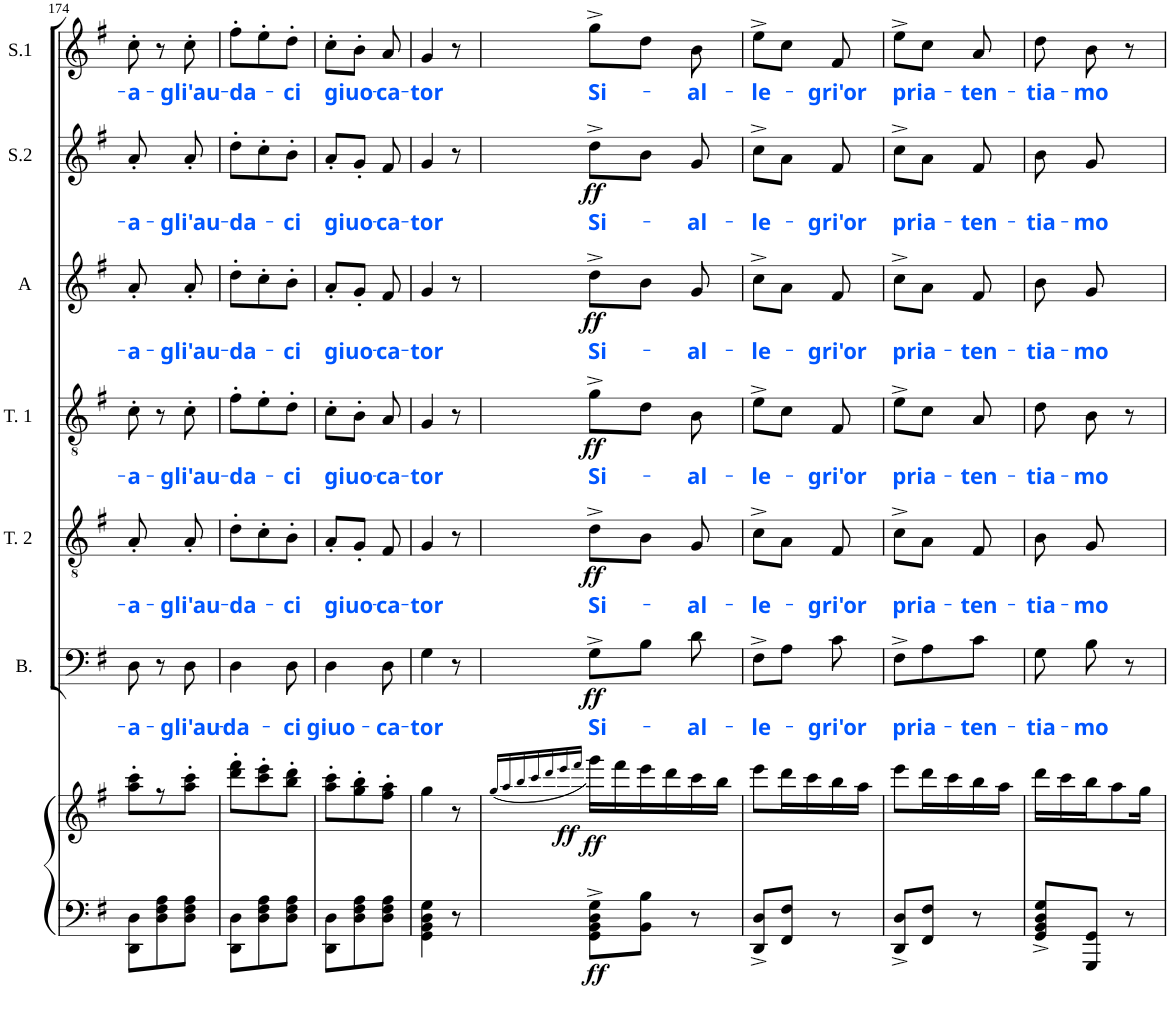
**kern	**dynam	**kern	**dynam	**kern	**text	**dynam	**kern	**text	**dynam	**kern	**text	**dynam	**kern	**text	**dynam	**kern	**text	**dynam	**kern	**text
*part8	*part8	*part7	*part7	*part6	*part6	*part6	*part5	*part5	*part5	*part4	*part4	*part4	*part3	*part3	*part3	*part2	*part2	*part2	*part1	*part1
*staff8	*staff8	*staff7	*staff7	*staff6	*staff6	*staff6	*staff5	*staff5	*staff5	*staff4	*staff4	*staff4	*staff3	*staff3	*staff3	*staff2	*staff2	*staff2	*staff1	*staff1
*	*	*	*	*I"Bass	*	*	*I"Tenor 2	*	*	*I"Tenor 1	*	*	*I"Alto	*	*	*I"Soprano 2	*	*	*I"Soprano 1	*
*	*	*	*	*I'B.	*	*	*I'T. 2	*	*	*I'T. 1	*	*	*I'A	*	*	*I'S.2	*	*	*I'S.1	*
!!LO:PB:g=z
*clefF4	*	*clefG2	*	*clefF4	*	*	*clefGv2	*	*	*clefGv2	*	*	*clefG2	*	*	*clefG2	*	*	*clefG2	*
*k[f#]	*	*k[f#]	*	*k[f#]	*	*	*k[f#]	*	*	*k[f#]	*	*	*k[f#]	*	*	*k[f#]	*	*	*k[f#]	*
*G:	*	*G:	*	*G:	*	*	*G:	*	*	*G:	*	*	*G:	*	*	*G:	*	*	*G:	*
*M3/8	*	*M3/8	*	*M3/8	*	*	*M3/8	*	*	*M3/8	*	*	*M3/8	*	*	*M3/8	*	*	*M3/8	*
=174	=174	=174	=174	=174	=174	=174	=174	=174	=174	=174	=174	=174	=174	=174	=174	=174	=174	=174	=174	=174
!	!	!	!	!	!LO:LY:b:color=#0055FF	!	!	!LO:LY:b:color=#0055FF	!	!	!LO:LY:b:color=#0055FF	!	!	!LO:LY:b:color=#0055FF	!	!	!LO:LY:b:color=#0055FF	!	!	!LO:LY:b:color=#0055FF
8DD\ 8D\L	.	8aa\' 8ccc\'L	.	8D\	-a-	.	8A'/	-a-	.	8c'\	-a-	.	8a'/	-a-	.	8a'/	-a-	.	8cc'\	-a-
8D\ 8F#\ 8A\	.	8r	.	8r	.	.	8ryy	.	.	8r	.	.	8ryy	.	.	8ryy	.	.	8r	.
!	!	!	!	!	!LO:LY:b:color=#0055FF	!	!	!LO:LY:b:color=#0055FF	!	!	!LO:LY:b:color=#0055FF	!	!	!LO:LY:b:color=#0055FF	!	!	!LO:LY:b:color=#0055FF	!	!	!LO:LY:b:color=#0055FF
8D\ 8F#\ 8A\J	.	8aa\' 8ccc\'J	.	8D\	-gli'au-	.	8A'/	-gli'au-	.	8c'\	-gli'au-	.	8a'/	-gli'au-	.	8a'/	-gli'au-	.	8cc'\	-gli'au-
=175	=175	=175	=175	=175	=175	=175	=175	=175	=175	=175	=175	=175	=175	=175	=175	=175	=175	=175	=175	=175
!	!	!	!	!	!LO:LY:b:color=#0055FF	!	!	!LO:LY:b:color=#0055FF	!	!	!LO:LY:b:color=#0055FF	!	!	!LO:LY:b:color=#0055FF	!	!	!LO:LY:b:color=#0055FF	!	!	!LO:LY:b:color=#0055FF
8DD\ 8D\L	.	8ddd\' 8fff#\'L	.	4D\	-da-	.	8d'\L	-da-	.	8f#'\L	-da-	.	8dd'\L	-da-	.	8dd'\L	-da-	.	8ff#'\L	-da-
8D\ 8F#\ 8A\	.	8ccc\' 8eee\'	.	.	.	.	8c'\	.	.	8e'\	.	.	8cc'\	.	.	8cc'\	.	.	8ee'\	.
!	!	!	!	!	!LO:LY:b:color=#0055FF	!	!	!LO:LY:b:color=#0055FF	!	!	!LO:LY:b:color=#0055FF	!	!	!LO:LY:b:color=#0055FF	!	!	!LO:LY:b:color=#0055FF	!	!	!LO:LY:b:color=#0055FF
8D\ 8F#\ 8A\J	.	8bb\' 8ddd\'J	.	8D\	-ci	.	8B'\J	-ci	.	8d'\J	-ci	.	8b'\J	-ci	.	8b'\J	-ci	.	8dd'\J	-ci
=176	=176	=176	=176	=176	=176	=176	=176	=176	=176	=176	=176	=176	=176	=176	=176	=176	=176	=176	=176	=176
!	!	!	!	!	!LO:LY:b:color=#0055FF	!	!	!LO:LY:b:color=#0055FF	!	!	!LO:LY:b:color=#0055FF	!	!	!LO:LY:b:color=#0055FF	!	!	!LO:LY:b:color=#0055FF	!	!	!LO:LY:b:color=#0055FF
8DD\ 8D\L	.	8aa\' 8ccc\'L	.	4D\	giuo-	.	8A'/L	giuo-	.	8c'\L	giuo-	.	8a'/L	giuo-	.	8a'/L	giuo-	.	8cc'\L	giuo-
8D\ 8F#\ 8A\	.	8gg\' 8bb\'	.	.	.	.	8G'/J	.	.	8B'\J	.	.	8g'/J	.	.	8g'/J	.	.	8b'\J	.
!	!	!	!	!	!LO:LY:b:color=#0055FF	!	!	!LO:LY:b:color=#0055FF	!	!	!LO:LY:b:color=#0055FF	!	!	!LO:LY:b:color=#0055FF	!	!	!LO:LY:b:color=#0055FF	!	!	!LO:LY:b:color=#0055FF
8D\ 8F#\ 8A\J	.	8ff#\' 8aa\'J	.	8D\	-ca-	.	8F#/	-ca-	.	8A/	-ca-	.	8f#/	-ca-	.	8f#/	-ca-	.	8a/	-ca-
=177	=177	=177	=177	=177	=177	=177	=177	=177	=177	=177	=177	=177	=177	=177	=177	=177	=177	=177	=177	=177
!	!	!	!	!	!LO:LY:b:color=#0055FF	!	!	!LO:LY:b:color=#0055FF	!	!	!LO:LY:b:color=#0055FF	!	!	!LO:LY:b:color=#0055FF	!	!	!LO:LY:b:color=#0055FF	!	!	!LO:LY:b:color=#0055FF
4GG\ 4BB\ 4D\ 4G\	.	4gg\	.	4G\	-tor	.	4G/	-tor	.	4G/	-tor	.	4g/	-tor	.	4g/	-tor	.	4g/	-tor
8r	.	8r	.	8r	.	.	8r	.	.	8r	.	.	8r	.	.	8r	.	.	8r	.
=178	=178	=178	=178	=178	=178	=178	=178	=178	=178	=178	=178	=178	=178	=178	=178	=178	=178	=178	=178	=178
.	.	(16qgg/LL	.	.	.	.	.	.	.	.	.	.	.	.	.	.	.	.	.	.
.	.	16qaa/	.	.	.	.	.	.	.	.	.	.	.	.	.	.	.	.	.	.
.	.	16qbb/	.	.	.	.	.	.	.	.	.	.	.	.	.	.	.	.	.	.
.	.	16qccc/	.	.	.	.	.	.	.	.	.	.	.	.	.	.	.	.	.	.
.	.	16qddd/	.	.	.	.	.	.	.	.	.	.	.	.	.	.	.	.	.	.
.	.	16qeee/	.	.	.	.	.	.	.	.	.	.	.	.	.	.	.	.	.	.
.	.	16qfff#/JJ	.	.	.	.	.	.	.	.	.	.	.	.	.	.	.	.	.	.
!	!LO:DY:b	!	!LO:DY:b	!	!LO:LY:b:color=#0055FF	!	!	!LO:LY:b:color=#0055FF	!	!	!LO:LY:b:color=#0055FF	!	!	!LO:LY:b:color=#0055FF	!	!	!LO:LY:b:color=#0055FF	!	!	!LO:LY:b:color=#0055FF
!	!	!	!LO:DY:n=1:b	!	!	!LO:DY:b	!	!	!LO:DY:b	!	!	!LO:DY:b	!	!	!LO:DY:b	!	!	!LO:DY:b	!	!
8GG\^ 8BB\^ 8D\^ 8G\^L	ff	16ggg\LL)	ff ff	8G^\L	Si-	ff	8d^\L	Si-	ff	8g^\L	Si-	ff	8dd^\L	Si-	ff	8dd^\L	Si-	ff	8gg^\L	Si-
.	.	16fff#\	.	.	.	.	.	.	.	.	.	.	.	.	.	.	.	.	.	.
8BB\ 8B\J	.	16eee\	.	8B\J	.	.	8B\J	.	.	8d\J	.	.	8b\J	.	.	8b\J	.	.	8dd\J	.
.	.	16ddd\	.	.	.	.	.	.	.	.	.	.	.	.	.	.	.	.	.	.
!	!	!	!	!	!LO:LY:b:color=#0055FF	!	!	!LO:LY:b:color=#0055FF	!	!	!LO:LY:b:color=#0055FF	!	!	!LO:LY:b:color=#0055FF	!	!	!LO:LY:b:color=#0055FF	!	!	!LO:LY:b:color=#0055FF
8r	.	16ccc\	.	8d\	-al-	.	8G/	-al-	.	8B\	-al-	.	8g/	-al-	.	8g/	-al-	.	8b\	-al-
.	.	16bb\JJ	.	.	.	.	.	.	.	.	.	.	.	.	.	.	.	.	.	.
=179	=179	=179	=179	=179	=179	=179	=179	=179	=179	=179	=179	=179	=179	=179	=179	=179	=179	=179	=179	=179
!	!	!	!	!	!LO:LY:b:color=#0055FF	!	!	!LO:LY:b:color=#0055FF	!	!	!LO:LY:b:color=#0055FF	!	!	!LO:LY:b:color=#0055FF	!	!	!LO:LY:b:color=#0055FF	!	!	!LO:LY:b:color=#0055FF
8DD/^ 8D/^L	.	8eee\L	.	8F#^\L	-le-	.	8c^\L	-le-	.	8e^\L	-le-	.	8cc^\L	-le-	.	8cc^\L	-le-	.	8ee^\L	-le-
8FF#/ 8F#/J	.	16ddd\L	.	8A\J	.	.	8A\J	.	.	8c\J	.	.	8a\J	.	.	8a\J	.	.	8cc\J	.
.	.	16ccc\	.	.	.	.	.	.	.	.	.	.	.	.	.	.	.	.	.	.
!	!	!	!	!	!LO:LY:b:color=#0055FF	!	!	!LO:LY:b:color=#0055FF	!	!	!LO:LY:b:color=#0055FF	!	!	!LO:LY:b:color=#0055FF	!	!	!LO:LY:b:color=#0055FF	!	!	!LO:LY:b:color=#0055FF
8r	.	16bb\	.	8c\	-gri'or	.	8F#/	-gri'or	.	8F#/	-gri'or	.	8f#/	-gri'or	.	8f#/	-gri'or	.	8f#/	-gri'or
.	.	16aa\JJ	.	.	.	.	.	.	.	.	.	.	.	.	.	.	.	.	.	.
=180	=180	=180	=180	=180	=180	=180	=180	=180	=180	=180	=180	=180	=180	=180	=180	=180	=180	=180	=180	=180
!	!	!	!	!	!LO:LY:b:color=#0055FF	!	!	!LO:LY:b:color=#0055FF	!	!	!LO:LY:b:color=#0055FF	!	!	!LO:LY:b:color=#0055FF	!	!	!LO:LY:b:color=#0055FF	!	!	!LO:LY:b:color=#0055FF
8DD/^ 8D/^L	.	8eee\L	.	8F#^\L	pria-	.	8c^\L	pria-	.	8e^\L	pria-	.	8cc^\L	pria-	.	8cc^\L	pria-	.	8ee^\L	pria-
8FF#/ 8F#/J	.	16ddd\L	.	8A\	.	.	8A\J	.	.	8c\J	.	.	8a\J	.	.	8a\J	.	.	8cc\J	.
.	.	16ccc\	.	.	.	.	.	.	.	.	.	.	.	.	.	.	.	.	.	.
!	!	!	!	!	!LO:LY:b:color=#0055FF	!	!	!LO:LY:b:color=#0055FF	!	!	!LO:LY:b:color=#0055FF	!	!	!LO:LY:b:color=#0055FF	!	!	!LO:LY:b:color=#0055FF	!	!	!LO:LY:b:color=#0055FF
8r	.	16bb\	.	8c\J	-ten-	.	8F#/	-ten-	.	8A/	-ten-	.	8f#/	-ten-	.	8f#/	-ten-	.	8a/	-ten-
.	.	16aa\JJ	.	.	.	.	.	.	.	.	.	.	.	.	.	.	.	.	.	.
=181	=181	=181	=181	=181	=181	=181	=181	=181	=181	=181	=181	=181	=181	=181	=181	=181	=181	=181	=181	=181
!	!	!	!	!	!LO:LY:b:color=#0055FF	!	!	!LO:LY:b:color=#0055FF	!	!	!LO:LY:b:color=#0055FF	!	!	!LO:LY:b:color=#0055FF	!	!	!LO:LY:b:color=#0055FF	!	!	!LO:LY:b:color=#0055FF
8GG/^ 8BB/^ 8D/^ 8G/^L	.	16ddd\LL	.	8G\	-tia-	.	8B\	-tia-	.	8d\	-tia-	.	8b\	-tia-	.	8b\	-tia-	.	8dd\	-tia-
.	.	16ccc\	.	.	.	.	.	.	.	.	.	.	.	.	.	.	.	.	.	.
!	!	!	!	!	!LO:LY:b:color=#0055FF	!	!	!LO:LY:b:color=#0055FF	!	!	!LO:LY:b:color=#0055FF	!	!	!LO:LY:b:color=#0055FF	!	!	!LO:LY:b:color=#0055FF	!	!	!LO:LY:b:color=#0055FF
8GGG/ 8GG/J	.	16bb\J	.	8B\	-mo	.	8G/	-mo	.	8B\	-mo	.	8g/	-mo	.	8g/	-mo	.	8b\	-mo
.	.	8aa\	.	.	.	.	.	.	.	.	.	.	.	.	.	.	.	.	.	.
8r	.	.	.	8r	.	.	8ryy	.	.	8r	.	.	8ryy	.	.	8ryy	.	.	8r	.
.	.	16gg\Jk	.	.	.	.	.	.	.	.	.	.	.	.	.	.	.	.	.	.
=	=	=	=	=	=	=	=	=	=	=	=	=	=	=	=	=	=	=	=	=
*-	*-	*-	*-	*-	*-	*-	*-	*-	*-	*-	*-	*-	*-	*-	*-	*-	*-	*-	*-	*-
